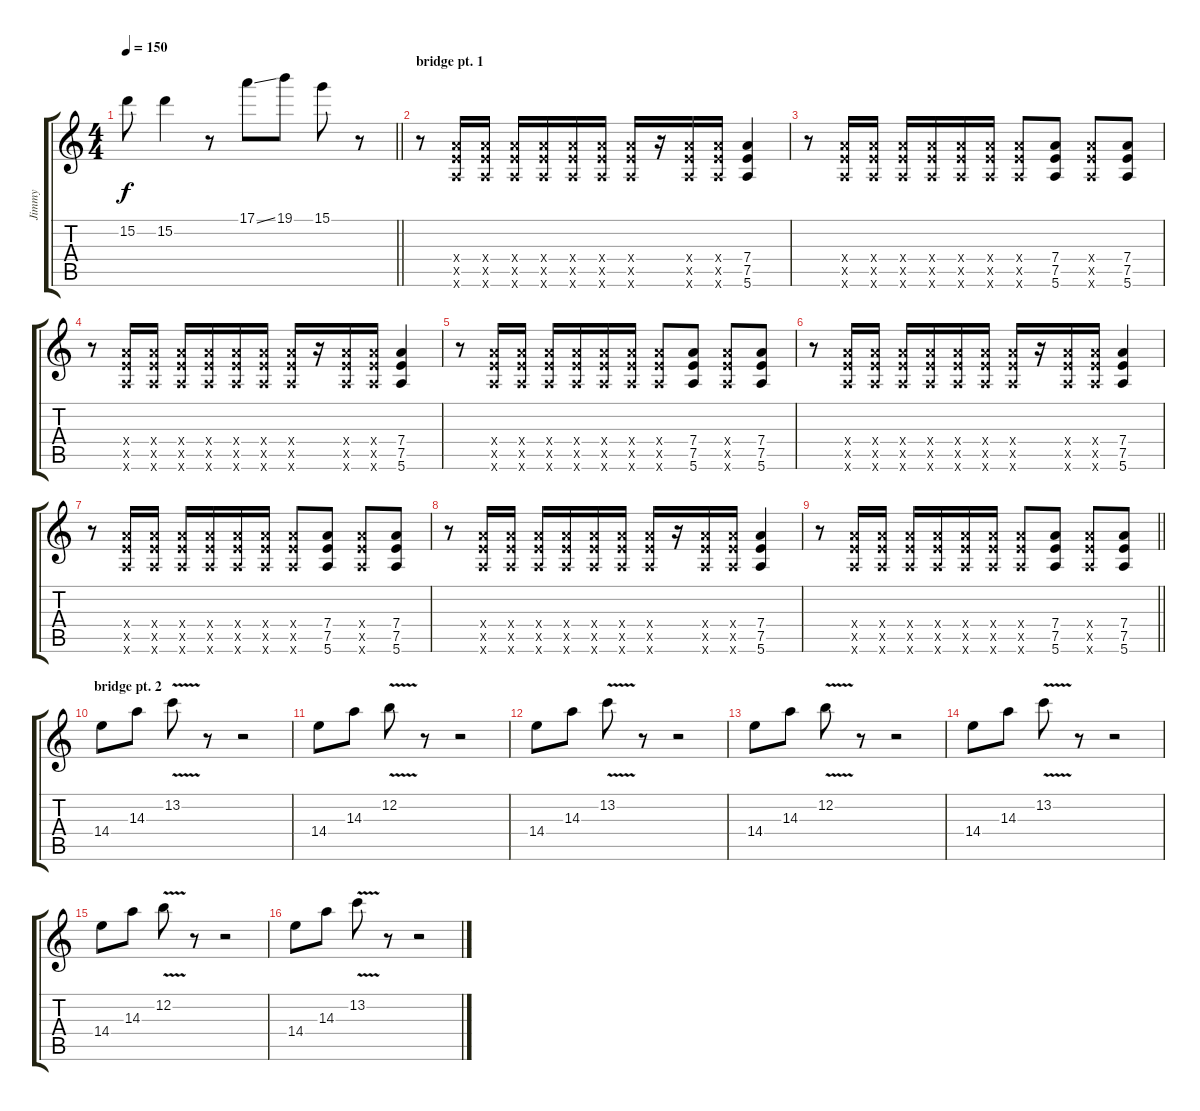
\track ("Jimmy" "Jimmy") {instrument electricguitarclean}
\staff {score tabs}
\tuning (E4 B3 G3 D3 A2 E2) {hide}
\ts (4 4)
\tempo 150
\clef g2
\barLineRight lightlight
\ks c
15.2.8{dy f} 15.2.4 r.8 17.1{ss}.8 19.1.8 15.1.8 r.8 |
\section ("" "bridge pt. 1")
r.8{instrument overdrivenguitar} (7.4{x} 7.5{x} 5.6{x}).16 (7.4{x} 7.5{x} 5.6{x}).16 (7.4{x} 7.5{x} 5.6{x}).16 (7.4{x} 7.5{x} 5.6{x}).16 (7.4{x} 7.5{x} 5.6{x}).16 (7.4{x} 7.5{x} 5.6{x}).16 (7.4{x} 7.5{x} 5.6{x}).16 r.16 (7.4{x} 7.5{x} 5.6{x}).16 (7.4{x} 7.5{x} 5.6{x}).16 (7.4 7.5 5.6).4 |
r.8 (7.4{x} 7.5{x} 5.6{x}).16 (7.4{x} 7.5{x} 5.6{x}).16 (7.4{x} 7.5{x} 5.6{x}).16 (7.4{x} 7.5{x} 5.6{x}).16 (7.4{x} 7.5{x} 5.6{x}).16 (7.4{x} 7.5{x} 5.6{x}).16 (7.4{x} 7.5{x} 5.6{x}).8 (7.4 7.5 5.6).8 (7.4{x} 7.5{x} 5.6{x}).8 (7.4 7.5 5.6).8 |
r.8 (7.4{x} 7.5{x} 5.6{x}).16 (7.4{x} 7.5{x} 5.6{x}).16 (7.4{x} 7.5{x} 5.6{x}).16 (7.4{x} 7.5{x} 5.6{x}).16 (7.4{x} 7.5{x} 5.6{x}).16 (7.4{x} 7.5{x} 5.6{x}).16 (7.4{x} 7.5{x} 5.6{x}).16 r.16 (7.4{x} 7.5{x} 5.6{x}).16 (7.4{x} 7.5{x} 5.6{x}).16 (7.4 7.5 5.6).4 |
r.8 (7.4{x} 7.5{x} 5.6{x}).16 (7.4{x} 7.5{x} 5.6{x}).16 (7.4{x} 7.5{x} 5.6{x}).16 (7.4{x} 7.5{x} 5.6{x}).16 (7.4{x} 7.5{x} 5.6{x}).16 (7.4{x} 7.5{x} 5.6{x}).16 (7.4{x} 7.5{x} 5.6{x}).8 (7.4 7.5 5.6).8 (7.4{x} 7.5{x} 5.6{x}).8 (7.4 7.5 5.6).8 |
r.8 (7.4{x} 7.5{x} 5.6{x}).16 (7.4{x} 7.5{x} 5.6{x}).16 (7.4{x} 7.5{x} 5.6{x}).16 (7.4{x} 7.5{x} 5.6{x}).16 (7.4{x} 7.5{x} 5.6{x}).16 (7.4{x} 7.5{x} 5.6{x}).16 (7.4{x} 7.5{x} 5.6{x}).16 r.16 (7.4{x} 7.5{x} 5.6{x}).16 (7.4{x} 7.5{x} 5.6{x}).16 (7.4 7.5 5.6).4 |
r.8 (7.4{x} 7.5{x} 5.6{x}).16 (7.4{x} 7.5{x} 5.6{x}).16 (7.4{x} 7.5{x} 5.6{x}).16 (7.4{x} 7.5{x} 5.6{x}).16 (7.4{x} 7.5{x} 5.6{x}).16 (7.4{x} 7.5{x} 5.6{x}).16 (7.4{x} 7.5{x} 5.6{x}).8 (7.4 7.5 5.6).8 (7.4{x} 7.5{x} 5.6{x}).8 (7.4 7.5 5.6).8 |
r.8 (7.4{x} 7.5{x} 5.6{x}).16 (7.4{x} 7.5{x} 5.6{x}).16 (7.4{x} 7.5{x} 5.6{x}).16 (7.4{x} 7.5{x} 5.6{x}).16 (7.4{x} 7.5{x} 5.6{x}).16 (7.4{x} 7.5{x} 5.6{x}).16 (7.4{x} 7.5{x} 5.6{x}).16 r.16 (7.4{x} 7.5{x} 5.6{x}).16 (7.4{x} 7.5{x} 5.6{x}).16 (7.4 7.5 5.6).4 |
\barLineRight lightlight
r.8 (7.4{x} 7.5{x} 5.6{x}).16 (7.4{x} 7.5{x} 5.6{x}).16 (7.4{x} 7.5{x} 5.6{x}).16 (7.4{x} 7.5{x} 5.6{x}).16 (7.4{x} 7.5{x} 5.6{x}).16 (7.4{x} 7.5{x} 5.6{x}).16 (7.4{x} 7.5{x} 5.6{x}).8 (7.4 7.5 5.6).8 (7.4{x} 7.5{x} 5.6{x}).8 (7.4 7.5 5.6).8 |
\section ("" "bridge pt. 2")
14.4.8{instrument electricguitarclean} 14.3.8 13.2{v}.8 r.8 r.2 |
14.4.8 14.3.8 12.2{v}.8 r.8 r.2 |
14.4.8 14.3.8 13.2{v}.8 r.8 r.2 |
14.4.8 14.3.8 12.2{v}.8 r.8 r.2 |
14.4.8 14.3.8 13.2{v}.8 r.8 r.2 |
14.4.8 14.3.8 12.2{v}.8 r.8 r.2 |
14.4.8 14.3.8 13.2{v}.8 r.8 r.2
